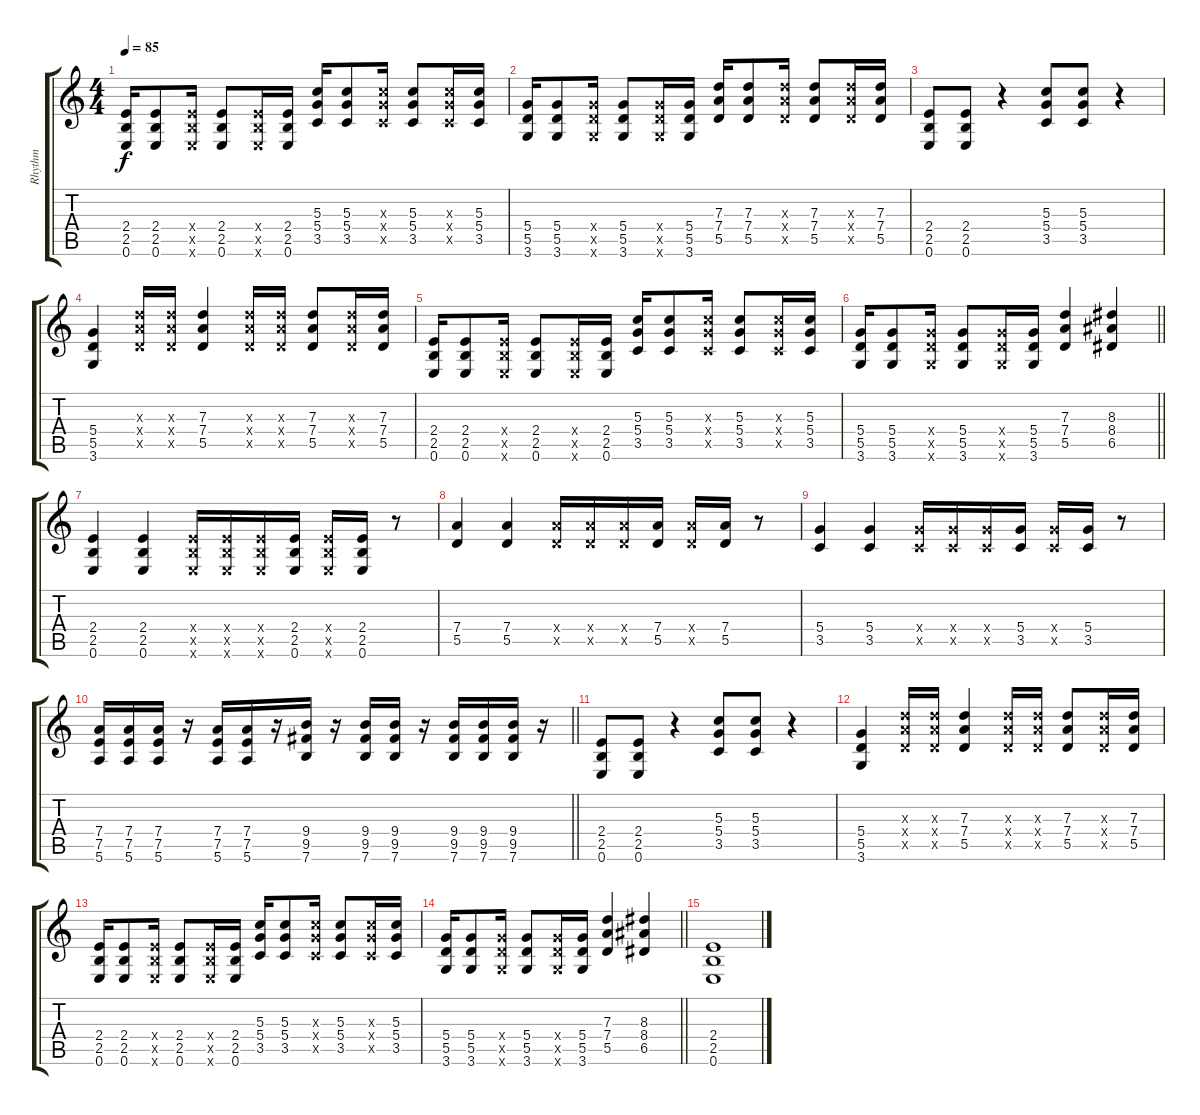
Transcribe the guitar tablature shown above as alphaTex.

\track ("Rhythm" "Rhythm") {instrument distortionguitar}
\staff {score tabs}
\tuning (E4 B3 G3 D3 A2 E2) {hide}
\ts (4 4)
\tempo 85
\clef g2
\ks c
(2.4 2.5 0.6).16{dy f} (2.4 2.5 0.6).8 (2.4{x} 2.5{x} 0.6{x}).16 (2.4 2.5 0.6).8 (2.4{x} 2.5{x} 0.6{x}).16 (2.4 2.5 0.6).16 (5.3 5.4 3.5).16 (5.3 5.4 3.5).8 (5.3{x} 5.4{x} 3.5{x}).16 (5.3 5.4 3.5).8 (5.3{x} 5.4{x} 3.5{x}).16 (5.3 5.4 3.5).16 |
(5.4 5.5 3.6).16 (5.4 5.5 3.6).8 (5.4{x} 5.5{x} 3.6{x}).16 (5.4 5.5 3.6).8 (5.4{x} 5.5{x} 3.6{x}).16 (5.4 5.5 3.6).16 (7.3 7.4 5.5).16 (7.3 7.4 5.5).8 (7.3{x} 7.4{x} 5.5{x}).16 (7.3 7.4 5.5).8 (7.3{x} 7.4{x} 5.5{x}).16 (7.3 7.4 5.5).16 |
(2.4 2.5 0.6).8 (2.4 2.5 0.6).8 r.4 (5.3 5.4 3.5).8 (5.3 5.4 3.5).8 r.4 |
(5.4 5.5 3.6).4 (7.3{x} 7.4{x} 5.5{x}).16 (7.3{x} 7.4{x} 5.5{x}).16 (7.3 7.4 5.5).4 (7.3{x} 7.4{x} 5.5{x}).16 (7.3{x} 7.4{x} 5.5{x}).16 (7.3 7.4 5.5).8 (7.3{x} 7.4{x} 5.5{x}).16 (7.3 7.4 5.5).16 |
(2.4 2.5 0.6).16 (2.4 2.5 0.6).8 (2.4{x} 2.5{x} 0.6{x}).16 (2.4 2.5 0.6).8 (2.4{x} 2.5{x} 0.6{x}).16 (2.4 2.5 0.6).16 (5.3 5.4 3.5).16 (5.3 5.4 3.5).8 (5.3{x} 5.4{x} 3.5{x}).16 (5.3 5.4 3.5).8 (5.3{x} 5.4{x} 3.5{x}).16 (5.3 5.4 3.5).16 |
\barLineRight lightlight
(5.4 5.5 3.6).16 (5.4 5.5 3.6).8 (5.4{x} 5.5{x} 3.6{x}).16 (5.4 5.5 3.6).8 (5.4{x} 5.5{x} 3.6{x}).16 (5.4 5.5 3.6).16 (7.3 7.4 5.5).4 (8.3 8.4 6.5).4 |
(2.4 2.5 0.6).4 (2.4 2.5 0.6).4 (2.4{x} 2.5{x} 0.6{x}).16 (2.4{x} 2.5{x} 0.6{x}).16 (2.4{x} 2.5{x} 0.6{x}).16 (2.4 2.5 0.6).16 (2.4{x} 2.5{x} 0.6{x}).16 (2.4 2.5 0.6).16 r.8 |
(7.4 5.5).4 (7.4 5.5).4 (7.4{x} 5.5{x}).16 (7.4{x} 5.5{x}).16 (7.4{x} 5.5{x}).16 (7.4 5.5).16 (7.4{x} 5.5{x}).16 (7.4 5.5).16 r.8 |
(5.4 3.5).4 (5.4 3.5).4 (5.4{x} 3.5{x}).16 (5.4{x} 3.5{x}).16 (5.4{x} 3.5{x}).16 (5.4 3.5).16 (5.4{x} 3.5{x}).16 (5.4 3.5).16 r.8 |
\barLineRight lightlight
(7.4 7.5 5.6).16 (7.4 7.5 5.6).16 (7.4 7.5 5.6).16 r.16 (7.4 7.5 5.6).16 (7.4 7.5 5.6).16 r.16 (9.4 9.5 7.6).16 r.16 (9.4 9.5 7.6).16 (9.4 9.5 7.6).16 r.16 (9.4 9.5 7.6).16 (9.4 9.5 7.6).16 (9.4 9.5 7.6).16 r.16 |
(2.4 2.5 0.6).8 (2.4 2.5 0.6).8 r.4 (5.3 5.4 3.5).8 (5.3 5.4 3.5).8 r.4 |
(5.4 5.5 3.6).4 (7.3{x} 7.4{x} 5.5{x}).16 (7.3{x} 7.4{x} 5.5{x}).16 (7.3 7.4 5.5).4 (7.3{x} 7.4{x} 5.5{x}).16 (7.3{x} 7.4{x} 5.5{x}).16 (7.3 7.4 5.5).8 (7.3{x} 7.4{x} 5.5{x}).16 (7.3 7.4 5.5).16 |
(2.4 2.5 0.6).16 (2.4 2.5 0.6).8 (2.4{x} 2.5{x} 0.6{x}).16 (2.4 2.5 0.6).8 (2.4{x} 2.5{x} 0.6{x}).16 (2.4 2.5 0.6).16 (5.3 5.4 3.5).16 (5.3 5.4 3.5).8 (5.3{x} 5.4{x} 3.5{x}).16 (5.3 5.4 3.5).8 (5.3{x} 5.4{x} 3.5{x}).16 (5.3 5.4 3.5).16 |
\barLineRight lightlight
(5.4 5.5 3.6).16 (5.4 5.5 3.6).8 (5.4{x} 5.5{x} 3.6{x}).16 (5.4 5.5 3.6).8 (5.4{x} 5.5{x} 3.6{x}).16 (5.4 5.5 3.6).16 (7.3 7.4 5.5).4 (8.3 8.4 6.5).4 |
(2.4 2.5 0.6).1
